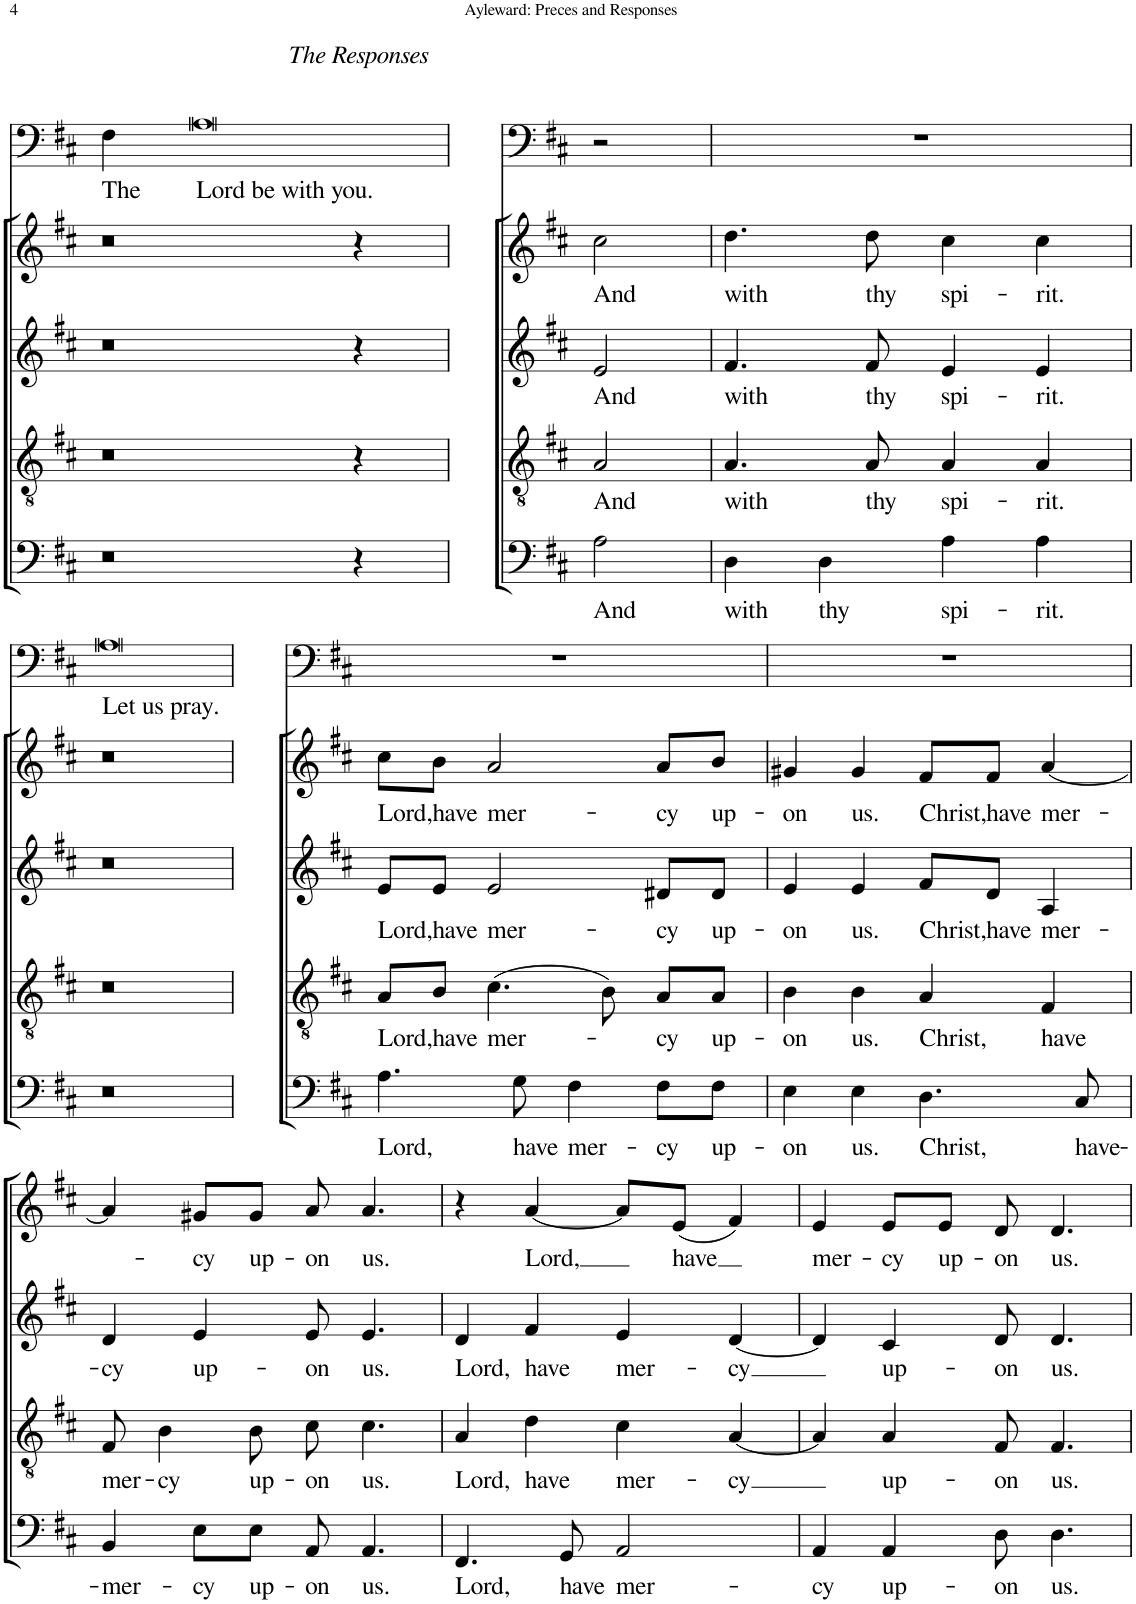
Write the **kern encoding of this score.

**kern	**text	**kern	**text	**kern	**text	**kern	**text	**kern	**text
*part5	*part5	*part4	*part4	*part3	*part3	*part2	*part2	*part1	*part1
*staff5	*staff5	*staff4	*staff4	*staff3	*staff3	*staff2	*staff2	*staff1	*staff1
*I"Bass	*	*I"Tenor	*	*I"Alto	*	*I"Soprano	*	*I"Minister	*
*I'B	*	*I'T	*	*I'A	*	*I'S	*	*	*
!!LO:PB:g=z
*clefF4	*	*clefGv2	*	*clefG2	*	*clefG2	*	*clefF4	*
*k[f#c#]	*	*k[f#c#]	*	*k[f#c#]	*	*k[f#c#]	*	*k[f#c#]	*
*M4/4	*	*M4/4	*	*M4/4	*	*M4/4	*	*M4/4	*
=28	=28	=28	=28	=28	=28	=28	=28	=28	=28
!	!	!	!	!	!	!	!	!LO:TX:a:i:t=The Responses	!
!	!	!	!	!	!	!	!	!	!LO:LY:b
1r	.	1r	.	1r	.	1r	.	4F#\	The
!	!	!	!	!	!	!	!	!	!LO:LY:b
.	.	.	.	.	.	.	.	[2.A	Lord be with you.
1ryy	.	1ryy	.	1ryy	.	1ryy	.	1ryy	.
4r	.	4r	.	4r	.	4r	.	4ryy	.
=29	=29	=29	=29	=29	=29	=29	=29	=29	=29
!	!LO:LY:b	!	!LO:LY:b	!	!LO:LY:b	!	!LO:LY:b	!	!
2A\	And	2A/	And	2e/	And	2cc#\	And	2r	.
1r	.	1r	.	1r	.	1r	.	1A_	.
=30	=30	=30	=30	=30	=30	=30	=30	=30	=30
!	!LO:LY:b	!	!LO:LY:b	!	!LO:LY:b	!	!LO:LY:b	!	!
4D\	with	4.A/	with	4.f#/	with	4.dd\	with	1r	.
!	!LO:LY:b	!	!	!	!	!	!	!	!
4D\	thy	.	.	.	.	.	.	.	.
!	!	!	!LO:LY:b	!	!LO:LY:b	!	!LO:LY:b	!	!
.	.	8A/	thy	8f#/	thy	8dd\	thy	.	.
!	!LO:LY:b	!	!LO:LY:b	!	!LO:LY:b	!	!LO:LY:b	!	!
4A\	spi-	4A/	spi-	4e/	spi-	4cc#\	spi-	.	.
!	!LO:LY:b	!	!LO:LY:b	!	!LO:LY:b	!	!LO:LY:b	!	!
4A\	-rit.	4A/	-rit.	4e/	-rit.	4cc#\	-rit.	.	.
4ryy	.	4ryy	.	4ryy	.	4ryy	.	4A]	.
!!LO:LB:g=z
=31	=31	=31	=31	=31	=31	=31	=31	=31	=31
!	!	!	!	!	!	!	!	!	!LO:LY:b
1r	.	1r	.	1r	.	1r	.	[1A	Let us pray.
=32	=32	=32	=32	=32	=32	=32	=32	=32	=32
!	!LO:LY:b	!	!LO:LY:b	!	!LO:LY:b	!	!LO:LY:b	!	!
4.A\	Lord,	8A/L	Lord,	8e/L	Lord,	8cc#\L	Lord,	1r	.
!	!	!	!LO:LY:b	!	!LO:LY:b	!	!LO:LY:b	!	!
.	.	8B/J	have	8e/J	have	8b\J	have	.	.
!	!	!	!LO:LY:b	!	!LO:LY:b	!	!LO:LY:b	!	!
.	.	(4.c#\	mer-	2e/	mer-	2a/	mer-	.	.
!	!LO:LY:b	!	!	!	!	!	!	!	!
8G\	have	.	.	.	.	.	.	.	.
!	!LO:LY:b	!	!	!	!	!	!	!	!
4F#\	mer-	.	.	.	.	.	.	.	.
.	.	8B\)	.	.	.	.	.	.	.
!	!LO:LY:b	!	!LO:LY:b	!	!LO:LY:b	!	!LO:LY:b	!	!
8F#\L	-cy	8A/L	-cy	8d#X/L	-cy	8a/L	-cy	.	.
!	!LO:LY:b	!	!LO:LY:b	!	!LO:LY:b	!	!LO:LY:b	!	!
8F#\J	up-	8A/J	up-	8d#/J	up-	8b/J	up-	.	.
1ryy	.	1ryy	.	1ryy	.	1ryy	.	1A]	.
=33	=33	=33	=33	=33	=33	=33	=33	=33	=33
!	!LO:LY:b	!	!LO:LY:b	!	!LO:LY:b	!	!LO:LY:b	!	!
4E\	-on	4B\	-on	4e/	-on	4g#X/	-on	1r	.
!	!LO:LY:b	!	!LO:LY:b	!	!LO:LY:b	!	!LO:LY:b	!	!
4E\	us.	4B\	us.	4e/	us.	4g#/	us.	.	.
!	!LO:LY:b	!	!LO:LY:b	!	!LO:LY:b	!	!LO:LY:b	!	!
4.D\	Christ,	4A/	Christ,	8f#/L	Christ,	8f#/L	Christ,	.	.
!	!	!	!	!	!LO:LY:b	!	!LO:LY:b	!	!
.	.	.	.	8d/J	have	8f#/J	have	.	.
!	!	!	!LO:LY:b	!	!LO:LY:b	!	!LO:LY:b	!	!
.	.	4F#/	have	4A/	mer-	[4a/	mer-	.	.
!	!LO:LY:b	!	!	!	!	!	!	!	!
8C#/	have-	.	.	.	.	.	.	.	.
!!LO:LB:g=z
=34	=34	=34	=34	=34	=34	=34	=34	=34	=34
!	!LO:LY:b	!	!LO:LY:b	!	!LO:LY:b	!	!	!	!
4BB/	mer-	8F#/	mer-	4d/	cy	4a/]	.	1r	.
!	!	!	!LO:LY:b	!	!	!	!	!	!
.	.	4B\	-cy	.	.	.	.	.	.
!	!LO:LY:b	!	!	!	!LO:LY:b	!	!LO:LY:b	!	!
8E\L	-cy	.	.	4e/	up-	8g#X/L	-cy	.	.
!	!LO:LY:b	!	!LO:LY:b	!	!	!	!LO:LY:b	!	!
8E\J	up-	8B\	up-	.	.	8g#/J	up-	.	.
!	!LO:LY:b	!	!LO:LY:b	!	!LO:LY:b	!	!LO:LY:b	!	!
8AA/	-on	8c#\	-on	8e/	-on	8a/	-on	.	.
!	!LO:LY:b	!	!LO:LY:b	!	!LO:LY:b	!	!LO:LY:b	!	!
4.AA/	us.	4.c#\	us.	4.e/	us.	4.a/	us.	.	.
=35	=35	=35	=35	=35	=35	=35	=35	=35	=35
!	!LO:LY:b	!	!LO:LY:b	!	!LO:LY:b	!	!	!	!
4.FF#/	Lord,	4A/	Lord,	4d/	Lord,	4r	.	1r	.
!	!	!	!LO:LY:b	!	!LO:LY:b	!	!LO:LY:b	!	!
.	.	4d\	have	4f#/	have	[4a/	Lord,	.	.
!	!LO:LY:b	!	!	!	!	!	!	!	!
8GG/	have	.	.	.	.	.	.	.	.
!	!LO:LY:b	!	!LO:LY:b	!	!LO:LY:b	!	!	!	!
2AA/	mer-	4c#\	mer-	4e/	mer-	8a/L]	.	.	.
!	!	!	!	!	!	!	!LO:LY:b	!	!
.	.	.	.	.	.	(8e/J	have	.	.
!	!	!	!LO:LY:b	!	!LO:LY:b	!	!	!	!
.	.	[4A/	-cy	[4d/	-cy	4f#/)	.	.	.
=36	=36	=36	=36	=36	=36	=36	=36	=36	=36
!	!LO:LY:b	!	!	!	!	!	!LO:LY:b	!	!
4AA/	-cy	4A/]	.	4d/]	.	4e/	mer-	1r	.
!	!LO:LY:b	!	!LO:LY:b	!	!LO:LY:b	!	!LO:LY:b	!	!
4AA/	-up-	4A/	up-	4c#/	up-	8e/L	-cy	.	.
!	!	!	!	!	!	!	!LO:LY:b	!	!
.	.	.	.	.	.	8e/J	up-	.	.
!	!LO:LY:b	!	!LO:LY:b	!	!LO:LY:b	!	!LO:LY:b	!	!
8D\	-on	8F#/	-on	8d/	-on	8d/	-on	.	.
!	!LO:LY:b	!	!LO:LY:b	!	!LO:LY:b	!	!LO:LY:b	!	!
4.D\	us.	4.F#/	us.	4.d/	us.	4.d/	us.	.	.
=	=	=	=	=	=	=	=	=	=
*-	*-	*-	*-	*-	*-	*-	*-	*-	*-
